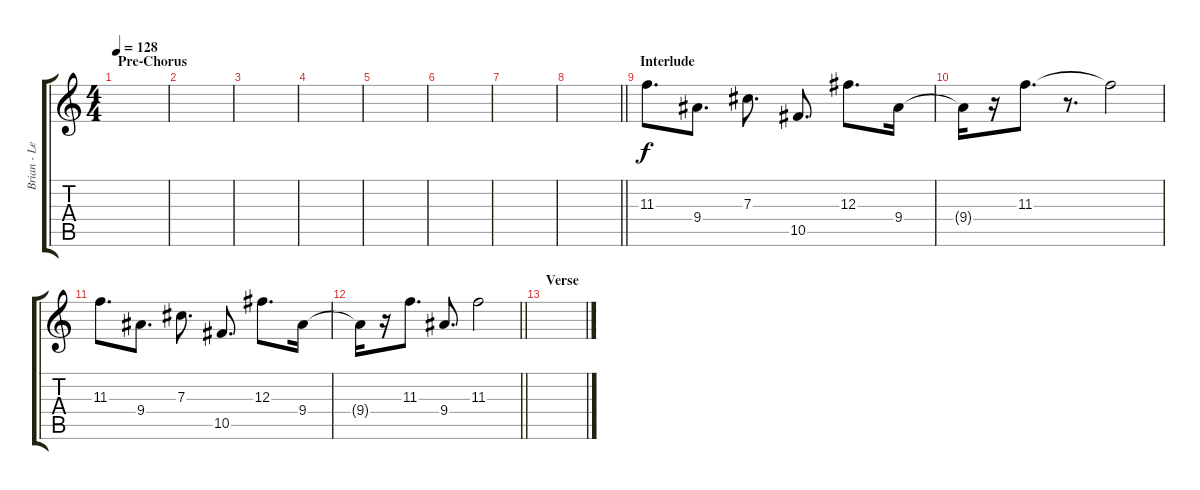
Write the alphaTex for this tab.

\track ("Brian - Lead Guitar (One Octave Up)" "Brian - Le") {instrument electricguitarclean}
\staff {score tabs}
\tuning (Eb4 Bb3 Gb3 Db3 Ab2 Eb2) {hide}
\ts (4 4)
\section ("" "Pre-Chorus")
\tempo 128
\clef g2
\ks c
|
|
|
|
|
|
|
\barLineRight lightlight
|
\section ("" "Interlude")
11.3.8{d} 9.4.8{d} 7.3.8{d} 10.5.8{d} 12.3.8{d} 9.4.16 |
9.4{t}.16 r.16 11.3.8{d} r.8{d} 11.3{t}.2 |
11.3.8{d} 9.4.8{d} 7.3.8{d} 10.5.8{d} 12.3.8{d} 9.4.16 |
\barLineRight lightlight
9.4{t}.16 r.16 11.3.8{d} 9.4.8{d} 11.3.2 |
\section ("" "Verse")
